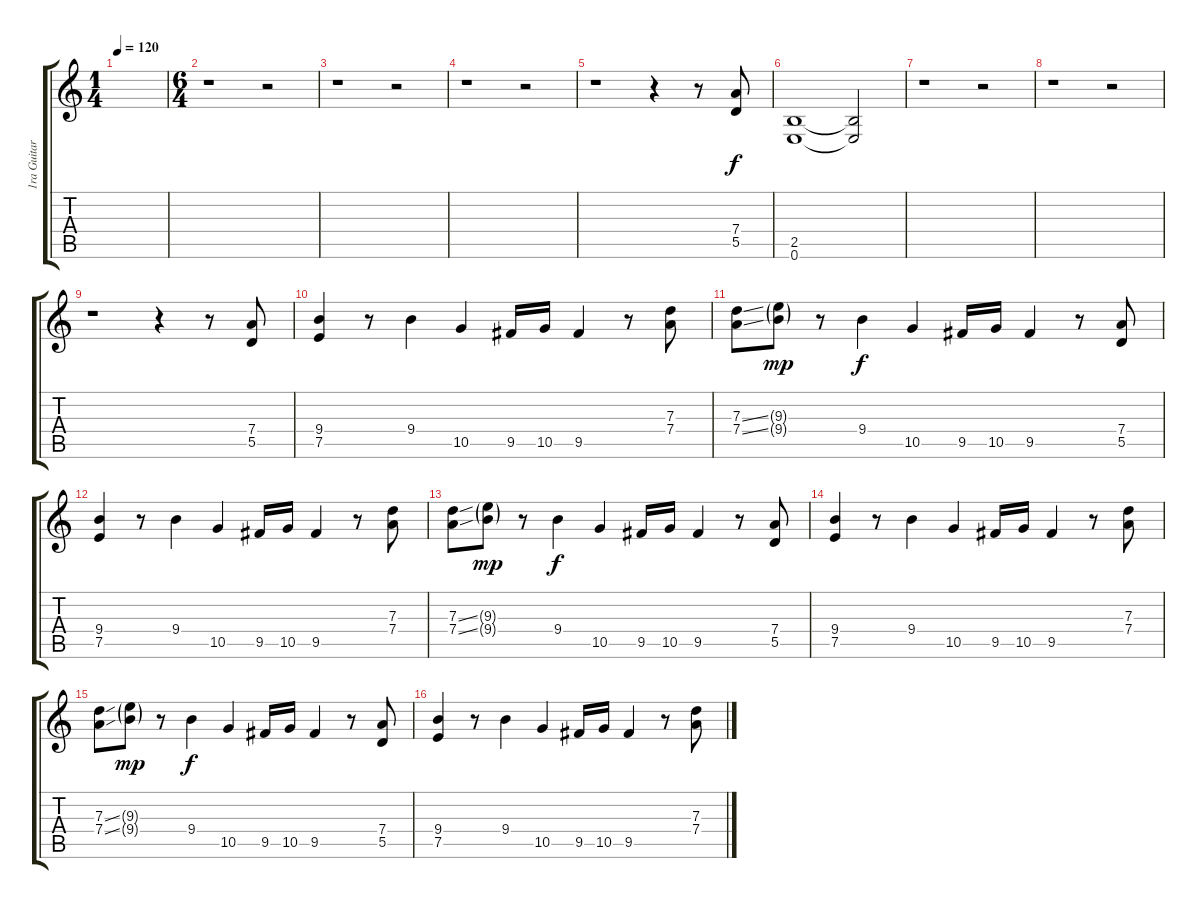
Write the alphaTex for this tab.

\track ("1ra Guitarra" "1ra Guitar") {instrument overdrivenguitar}
\staff {score tabs}
\tuning (E4 B3 G3 D3 A2 E2) {hide}
\ts (1 4)
\tempo 120
\clef g2
\ks c
|
\ts (6 4)
r.1 r.2 |
r.1 r.2 |
r.1 r.2 |
r.1 r.4 r.8 (7.4 5.5).8 |
(2.5 0.6).1 (2.5{t} 0.6{t}).2 |
r.1 r.2 |
r.1 r.2 |
r.1 r.4 r.8 (7.4 5.5).8 |
(9.4 7.5).4 r.8 9.4.4 10.5.4 9.5.16 10.5.16 9.5.4 r.8 (7.3 7.4).8 |
(7.3{ss} 7.4{ss}).8 (9.3{g} 9.4{g}).8{dy mp} r.8 9.4.4{dy f} 10.5.4 9.5.16 10.5.16 9.5.4 r.8 (7.4 5.5).8 |
(9.4 7.5).4 r.8 9.4.4 10.5.4 9.5.16 10.5.16 9.5.4 r.8 (7.3 7.4).8 |
(7.3{ss} 7.4{ss}).8 (9.3{g} 9.4{g}).8{dy mp} r.8 9.4.4{dy f} 10.5.4 9.5.16 10.5.16 9.5.4 r.8 (7.4 5.5).8 |
(9.4 7.5).4 r.8 9.4.4 10.5.4 9.5.16 10.5.16 9.5.4 r.8 (7.3 7.4).8 |
(7.3{ss} 7.4{ss}).8 (9.3{g} 9.4{g}).8{dy mp} r.8 9.4.4{dy f} 10.5.4 9.5.16 10.5.16 9.5.4 r.8 (7.4 5.5).8 |
(9.4 7.5).4 r.8 9.4.4 10.5.4 9.5.16 10.5.16 9.5.4 r.8 (7.3 7.4).8
